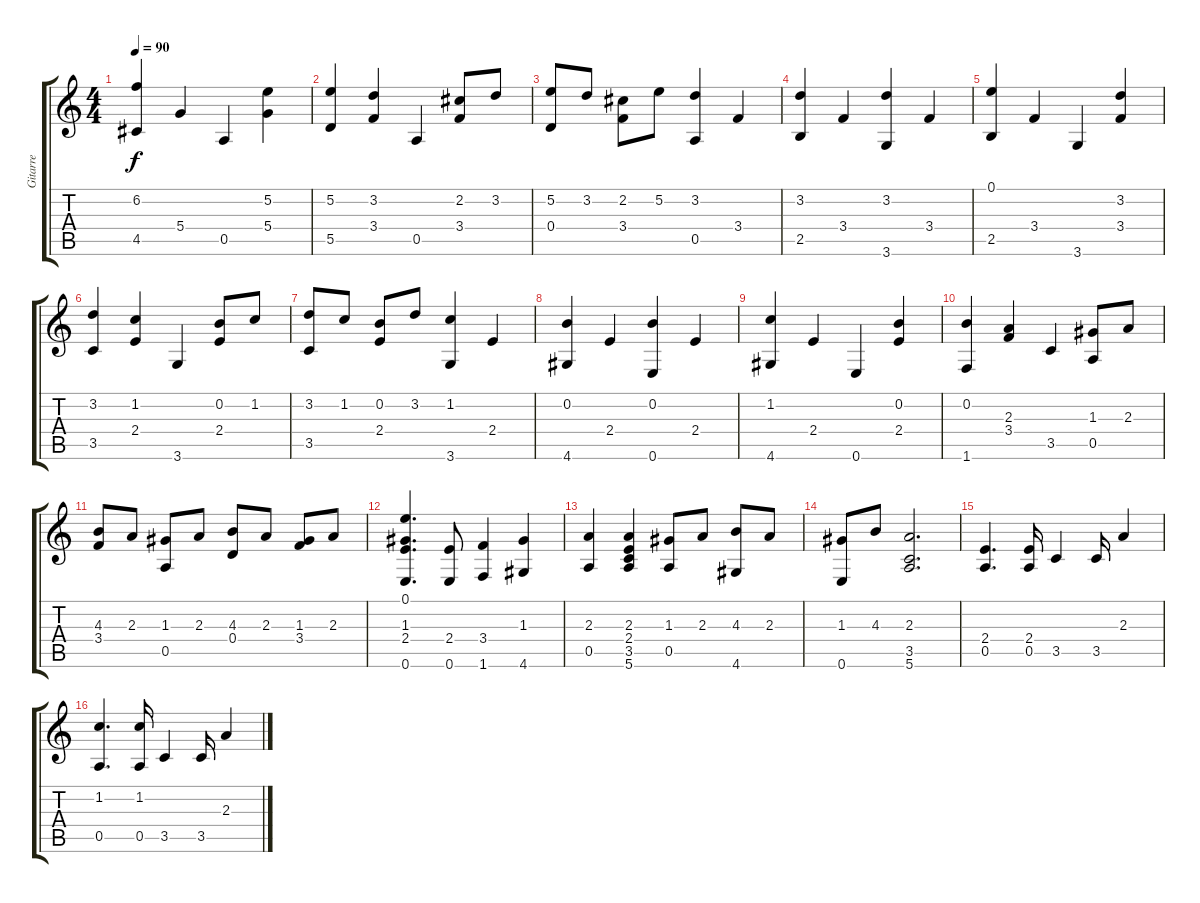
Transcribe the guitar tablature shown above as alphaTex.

\track ("Gitarre" "Gitarre") {instrument acousticguitarsteel}
\staff {score tabs}
\tuning (E4 B3 G3 D3 A2 E2) {hide}
\ts (4 4)
\tempo 90
\clef g2
\ks c
(6.2 4.5).4{dy f} 5.4.4 0.5.4 (5.2 5.4).4 |
(5.2 5.5).4 (3.2 3.4).4 0.5.4 (2.2 3.4).8 3.2.8 |
(5.2 0.4).8 3.2.8 (2.2 3.4).8 5.2.8 (3.2 0.5).4 3.4.4 |
(3.2 2.5).4 3.4.4 (3.2 3.6).4 3.4.4 |
(0.1 2.5).4 3.4.4 3.6.4 (3.2 3.4).4 |
(3.2 3.5).4 (1.2 2.4).4 3.6.4 (0.2 2.4).8 1.2.8 |
(3.2 3.5).8 1.2.8 (0.2 2.4).8 3.2.8 (1.2 3.6).4 2.4.4 |
(0.2 4.6).4 2.4.4 (0.2 0.6).4 2.4.4 |
(1.2 4.6).4 2.4.4 0.6.4 (0.2 2.4).4 |
(0.2 1.6).4 (2.3 3.4).4 3.5.4 (1.3 0.5).8 2.3.8 |
(4.3 3.4).8 2.3.8 (1.3 0.5).8 2.3.8 (4.3 0.4).8 2.3.8 (1.3 3.4).8 2.3.8 |
(0.1 1.3 2.4 0.6).4{d} (2.4 0.6).8 (3.4 1.6).4 (1.3 4.6).4 |
(2.3 0.5).4 (2.3 2.4 3.5 5.6).4 (1.3 0.5).8 2.3.8 (4.3 4.6).8 2.3.8 |
(1.3 0.6).8 4.3.8 (2.3 3.5 5.6).2{d} |
(2.4 0.5).4{d} (2.4 0.5).16 3.5.4 3.5.16 2.3.4 |
(1.2 0.5).4{d} (1.2 0.5).16 3.5.4 3.5.16 2.3.4
